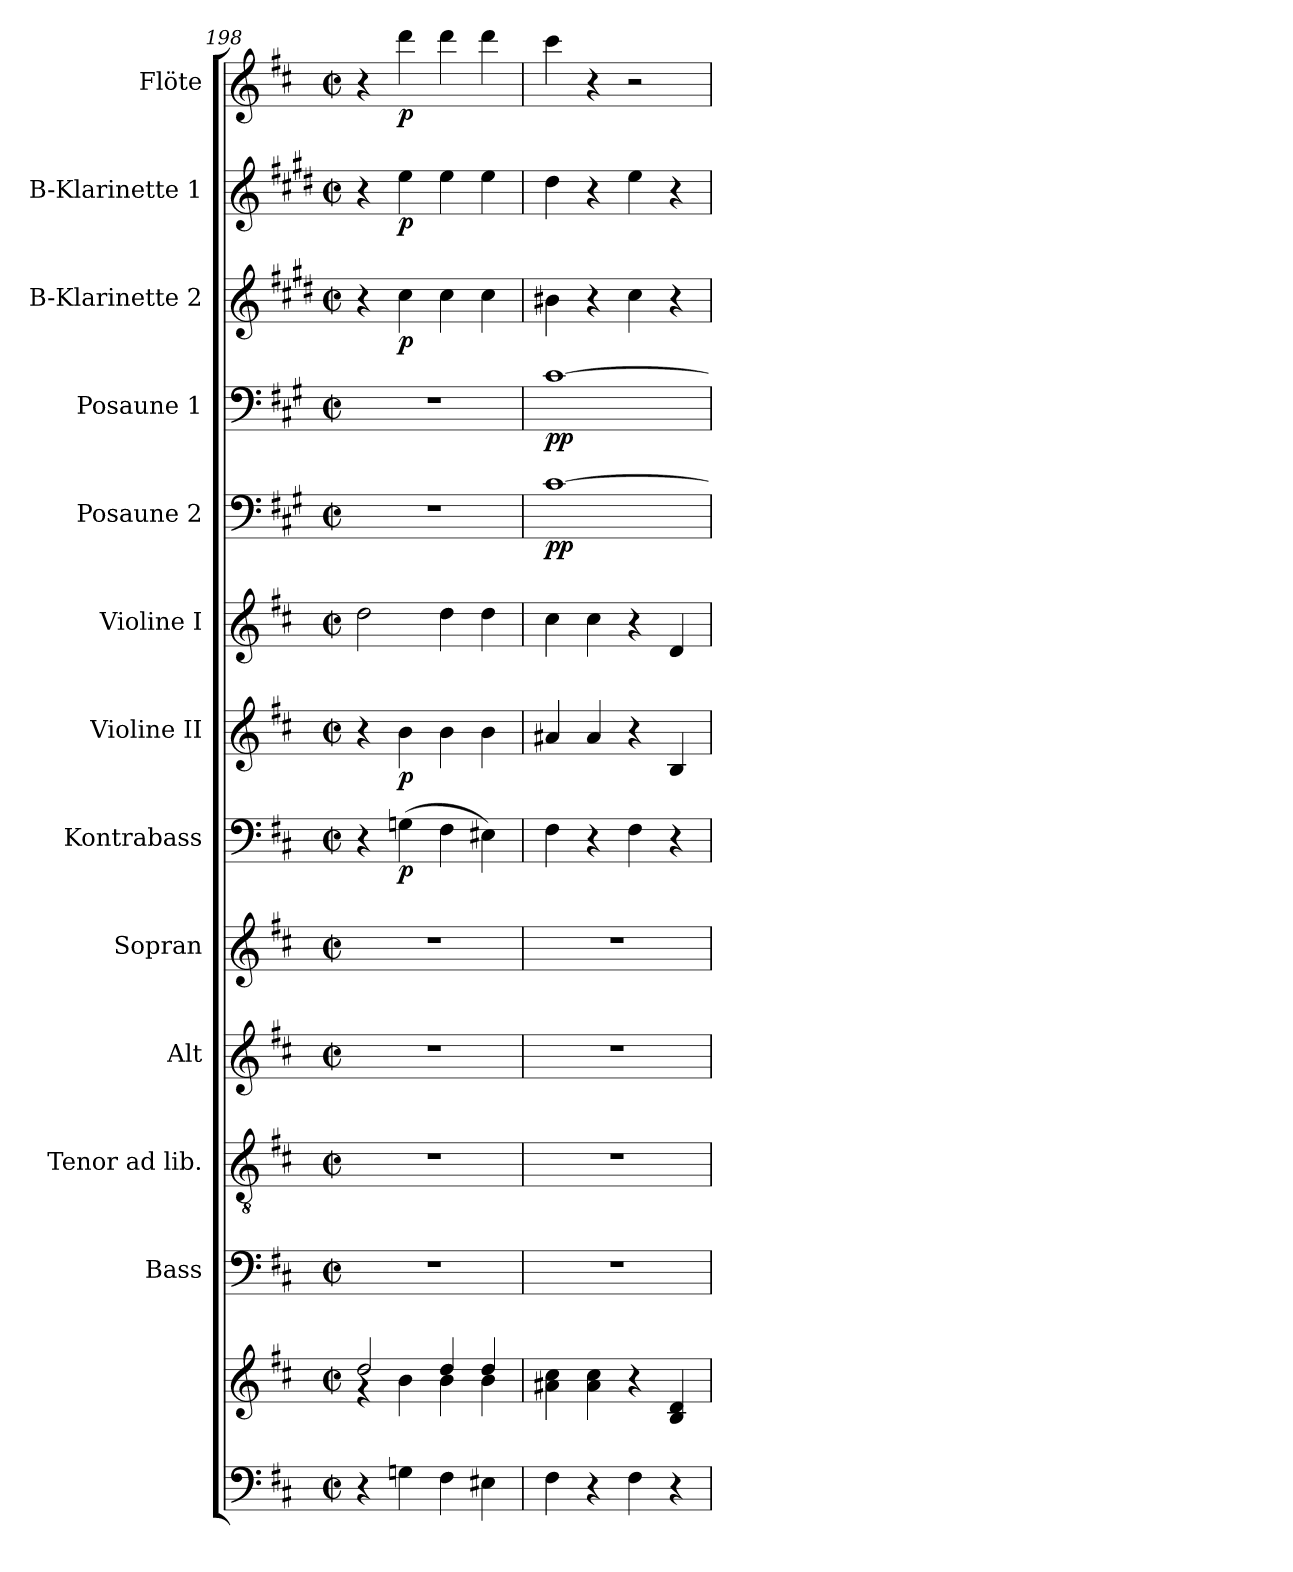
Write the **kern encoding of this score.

**kern	**kern	**kern	**kern	**kern	**kern	**kern	**dynam	**kern	**dynam	**kern	**kern	**dynam	**kern	**dynam	**kern	**dynam	**kern	**dynam	**kern	**dynam
*part13	*part13	*part12	*part11	*part10	*part9	*part8	*part8	*part7	*part7	*part6	*part5	*part5	*part4	*part4	*part3	*part3	*part2	*part2	*part1	*part1
*staff14	*staff13	*staff12	*staff11	*staff10	*staff9	*staff8	*staff8	*staff7	*staff7	*staff6	*staff5	*staff5	*staff4	*staff4	*staff3	*staff3	*staff2	*staff2	*staff1	*staff1
*	*	*I"Bass	*I"Tenor ad lib.	*I"Alt	*I"Sopran	*I"Kontrabass	*	*I"Violine II	*	*I"Violine I	*I"Posaune 2	*	*I"Posaune 1	*	*I"B-Klarinette 2	*	*I"B-Klarinette 1	*	*I"Flöte	*
*	*	*I'B.	*I'T.	*I'A.	*I'S.	*I'Kb.	*	*I'Vl. II	*	*I'Vl. I	*I'Pos 2	*	*I'Pos. 1	*	*I'B Kl. 2	*	*I'B Kl. 1	*	*I'Fl.	*
!!LO:PB:g=z
*clefF4	*clefG2	*clefF4	*clefGv2	*clefG2	*clefG2	*clefF4	*	*clefG2	*	*clefG2	*clefF4	*	*clefF4	*	*clefG2	*	*clefG2	*	*clefG2	*
*	*	*	*	*	*	*ITrd7c12	*	*	*	*	*ITrd4c7	*	*ITrd4c7	*	*ITrd1c2	*	*ITrd1c2	*	*	*
*k[f#c#]	*k[f#c#]	*k[f#c#]	*k[f#c#]	*k[f#c#]	*k[f#c#]	*k[f#c#]	*	*k[f#c#]	*	*k[f#c#]	*k[f#c#]	*	*k[f#c#]	*	*k[f#c#]	*	*k[f#c#]	*	*k[f#c#]	*
*D:	*D:	*D:	*D:	*D:	*D:	*D:	*	*D:	*	*D:	*D:	*	*D:	*	*D:	*	*D:	*	*D:	*
*M2/2	*M2/2	*M2/2	*M2/2	*M2/2	*M2/2	*M2/2	*	*M2/2	*	*M2/2	*M2/2	*	*M2/2	*	*M2/2	*	*M2/2	*	*M2/2	*
*met(c|)	*met(c|)	*met(c|)	*met(c|)	*met(c|)	*met(c|)	*met(c|)	*	*met(c|)	*	*met(c|)	*met(c|)	*	*met(c|)	*	*met(c|)	*	*met(c|)	*	*met(c|)	*
=198	=198	=198	=198	=198	=198	=198	=198	=198	=198	=198	=198	=198	=198	=198	=198	=198	=198	=198	=198	=198
*	*^	*	*	*	*	*	*	*	*	*	*	*	*	*	*	*	*	*	*	*
4r	2dd/	4rf	1r	1r	1r	1r	4r	.	4r	.	2dd\	1r	.	1r	.	4r	.	4r	.	4r	.
!	!	!	!	!	!	!	!	!LO:DY:b	!	!LO:DY:b	!	!	!	!	!	!	!LO:DY:b	!	!LO:DY:b	!	!LO:DY:b
4Gn\	.	4b\	.	.	.	.	(>4GGn\	p	4b\	p	.	.	.	.	.	4b\	p	4dd\	p	4ddd\	p
4F#\	4dd/	4b\	.	.	.	.	4FF#\	.	4b\	.	4dd\	.	.	.	.	4b\	.	4dd\	.	4ddd\	.
4E#X\	4dd/	4b\	.	.	.	.	4EE#X\)	.	4b\	.	4dd\	.	.	.	.	4b\	.	4dd\	.	4ddd\	.
=199	=199	=199	=199	=199	=199	=199	=199	=199	=199	=199	=199	=199	=199	=199	=199	=199	=199	=199	=199	=199	=199
!	!	!	!	!	!	!	!	!	!	!	!	!	!LO:DY:b	!	!LO:DY:b	!	!	!	!	!	!
*	*v	*v	*	*	*	*	*	*	*	*	*	*	*	*	*	*	*	*	*	*	*
4F#\	4a#X\ 4cc#\	1r	1r	1r	1r	4FF#\	.	4a#X/	.	4cc#\	[1F#	pp	[1F#	pp	4a#X\	.	4cc#\	.	4ccc#\	.
4r	4a#\ 4cc#\	.	.	.	.	4r	.	4a#/	.	4cc#\	.	.	.	.	4r	.	4r	.	4r	.
4F#\	4r	.	.	.	.	4FF#\	.	4r	.	4r	.	.	.	.	4b\	.	4dd\	.	2r	.
4r	4B/ 4d/	.	.	.	.	4r	.	4B/	.	4d/	.	.	.	.	4r	.	4r	.	.	.
=	=	=	=	=	=	=	=	=	=	=	=	=	=	=	=	=	=	=	=	=
*-	*-	*-	*-	*-	*-	*-	*-	*-	*-	*-	*-	*-	*-	*-	*-	*-	*-	*-	*-	*-
